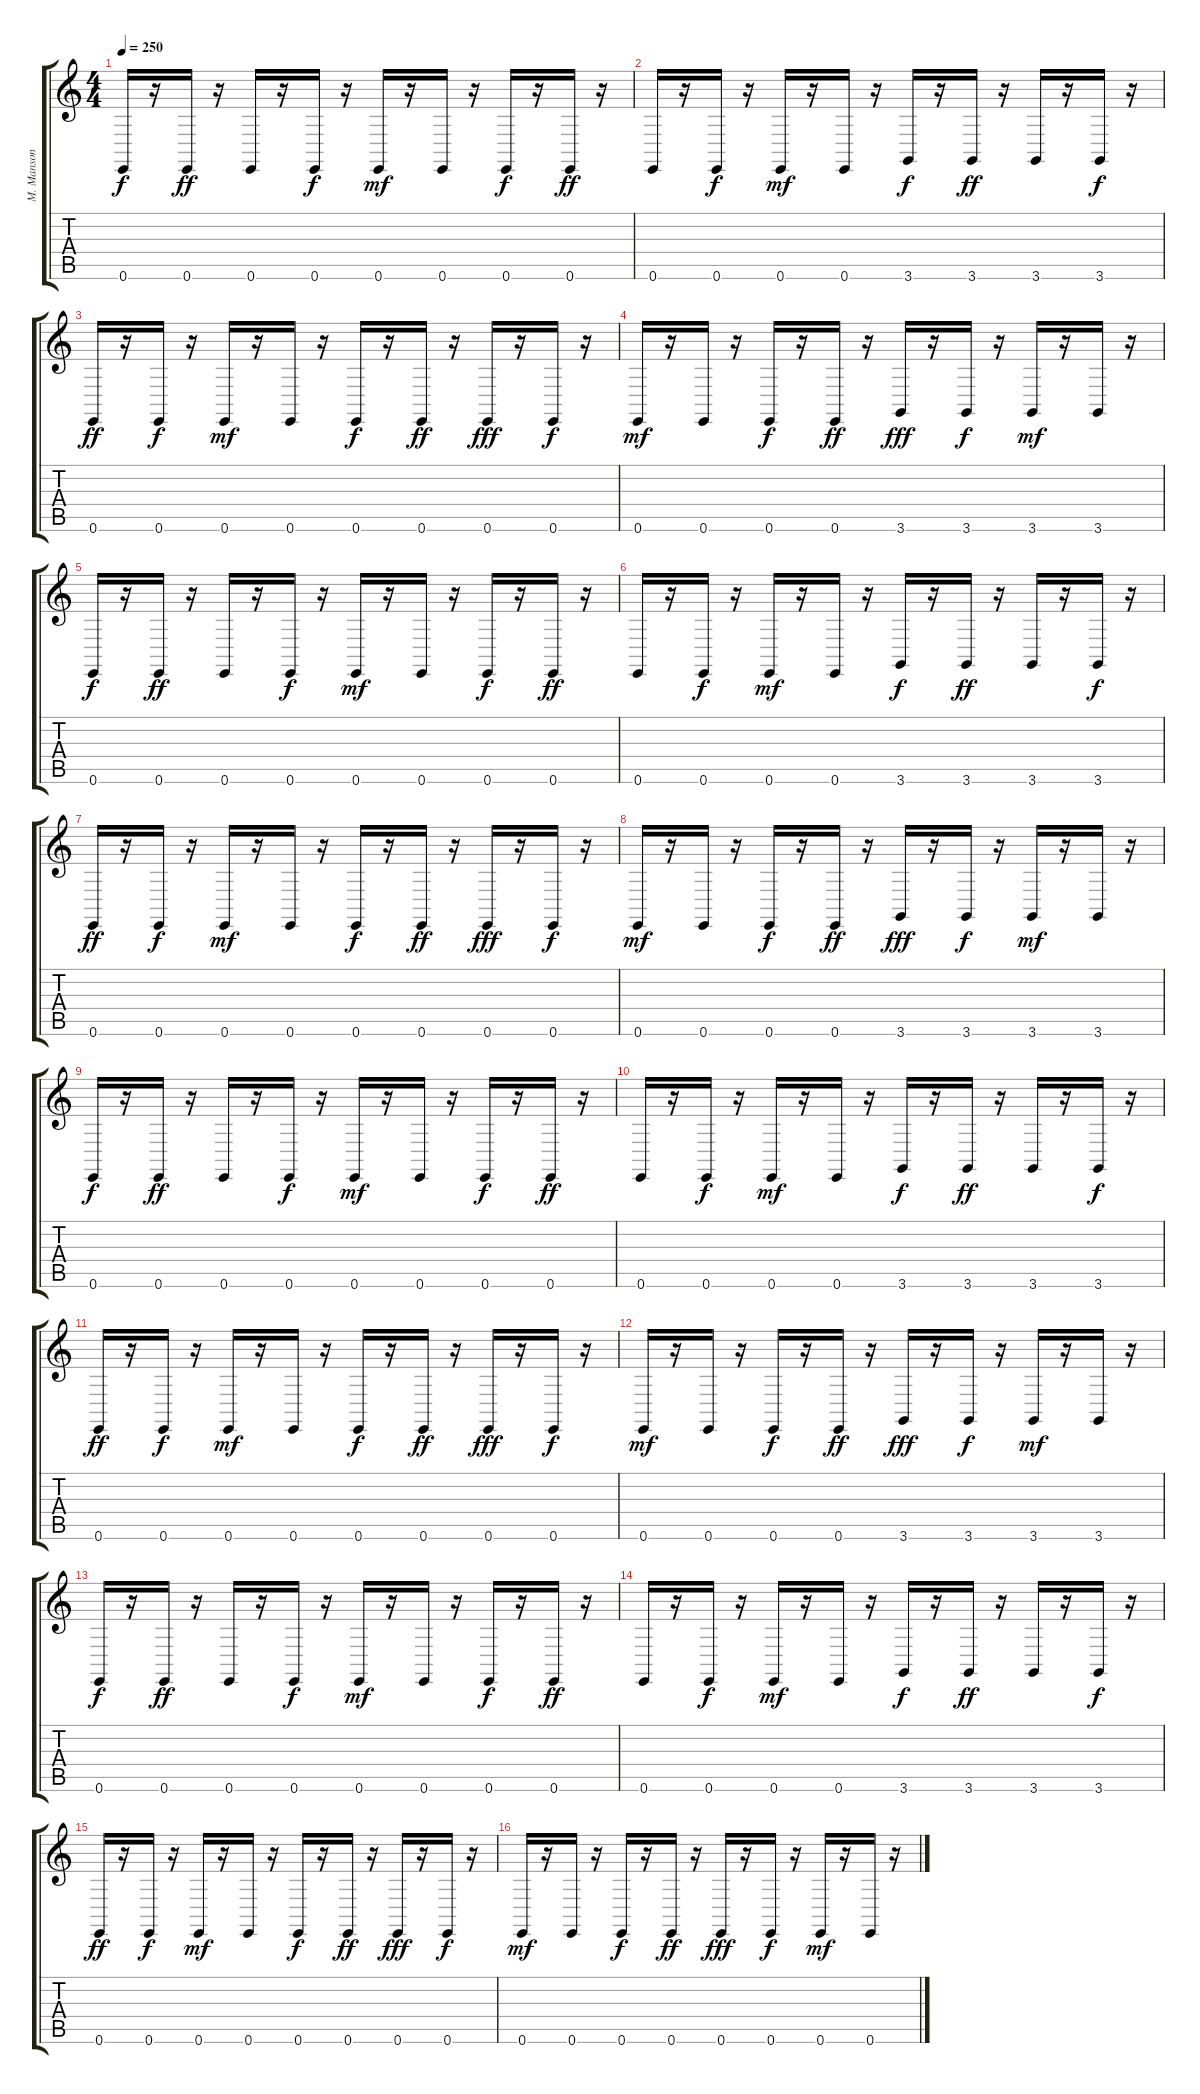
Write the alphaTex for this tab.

\track ("M. Manson" "M. Manson") {instrument lead1square}
\staff {score tabs}
\tuning (E4 B3 G3 D3 A2 E2) {hide}
\ts (4 4)
\tempo 250
\clef g2
\ks c
0.6.16{dy f} r.16 0.6.16{dy ff} r.16 0.6.16 r.16 0.6.16{dy f} r.16 0.6.16{dy mf} r.16 0.6.16 r.16 0.6.16{dy f} r.16 0.6.16{dy ff} r.16 |
0.6.16 r.16 0.6.16{dy f} r.16 0.6.16{dy mf} r.16 0.6.16 r.16 3.6.16{dy f} r.16 3.6.16{dy ff} r.16 3.6.16 r.16 3.6.16{dy f} r.16 |
0.6.16{dy ff} r.16 0.6.16{dy f} r.16 0.6.16{dy mf} r.16 0.6.16 r.16 0.6.16{dy f} r.16 0.6.16{dy ff} r.16 0.6.16{dy fff} r.16 0.6.16{dy f} r.16 |
0.6.16{dy mf} r.16 0.6.16 r.16 0.6.16{dy f} r.16 0.6.16{dy ff} r.16 3.6.16{dy fff} r.16 3.6.16{dy f} r.16 3.6.16{dy mf} r.16 3.6.16 r.16 |
0.6.16{dy f} r.16 0.6.16{dy ff} r.16 0.6.16 r.16 0.6.16{dy f} r.16 0.6.16{dy mf} r.16 0.6.16 r.16 0.6.16{dy f} r.16 0.6.16{dy ff} r.16 |
0.6.16 r.16 0.6.16{dy f} r.16 0.6.16{dy mf} r.16 0.6.16 r.16 3.6.16{dy f} r.16 3.6.16{dy ff} r.16 3.6.16 r.16 3.6.16{dy f} r.16 |
0.6.16{dy ff} r.16 0.6.16{dy f} r.16 0.6.16{dy mf} r.16 0.6.16 r.16 0.6.16{dy f} r.16 0.6.16{dy ff} r.16 0.6.16{dy fff} r.16 0.6.16{dy f} r.16 |
0.6.16{dy mf} r.16 0.6.16 r.16 0.6.16{dy f} r.16 0.6.16{dy ff} r.16 3.6.16{dy fff} r.16 3.6.16{dy f} r.16 3.6.16{dy mf} r.16 3.6.16 r.16 |
0.6.16{dy f} r.16 0.6.16{dy ff} r.16 0.6.16 r.16 0.6.16{dy f} r.16 0.6.16{dy mf} r.16 0.6.16 r.16 0.6.16{dy f} r.16 0.6.16{dy ff} r.16 |
0.6.16 r.16 0.6.16{dy f} r.16 0.6.16{dy mf} r.16 0.6.16 r.16 3.6.16{dy f} r.16 3.6.16{dy ff} r.16 3.6.16 r.16 3.6.16{dy f} r.16 |
0.6.16{dy ff} r.16 0.6.16{dy f} r.16 0.6.16{dy mf} r.16 0.6.16 r.16 0.6.16{dy f} r.16 0.6.16{dy ff} r.16 0.6.16{dy fff} r.16 0.6.16{dy f} r.16 |
0.6.16{dy mf} r.16 0.6.16 r.16 0.6.16{dy f} r.16 0.6.16{dy ff} r.16 3.6.16{dy fff} r.16 3.6.16{dy f} r.16 3.6.16{dy mf} r.16 3.6.16 r.16 |
0.6.16{dy f} r.16 0.6.16{dy ff} r.16 0.6.16 r.16 0.6.16{dy f} r.16 0.6.16{dy mf} r.16 0.6.16 r.16 0.6.16{dy f} r.16 0.6.16{dy ff} r.16 |
0.6.16 r.16 0.6.16{dy f} r.16 0.6.16{dy mf} r.16 0.6.16 r.16 3.6.16{dy f} r.16 3.6.16{dy ff} r.16 3.6.16 r.16 3.6.16{dy f} r.16 |
0.6.16{dy ff} r.16 0.6.16{dy f} r.16 0.6.16{dy mf} r.16 0.6.16 r.16 0.6.16{dy f} r.16 0.6.16{dy ff} r.16 0.6.16{dy fff} r.16 0.6.16{dy f} r.16 |
0.6.16{dy mf} r.16 0.6.16 r.16 0.6.16{dy f} r.16 0.6.16{dy ff} r.16 0.6.16{dy fff} r.16 0.6.16{dy f} r.16 0.6.16{dy mf} r.16 0.6.16 r.16
